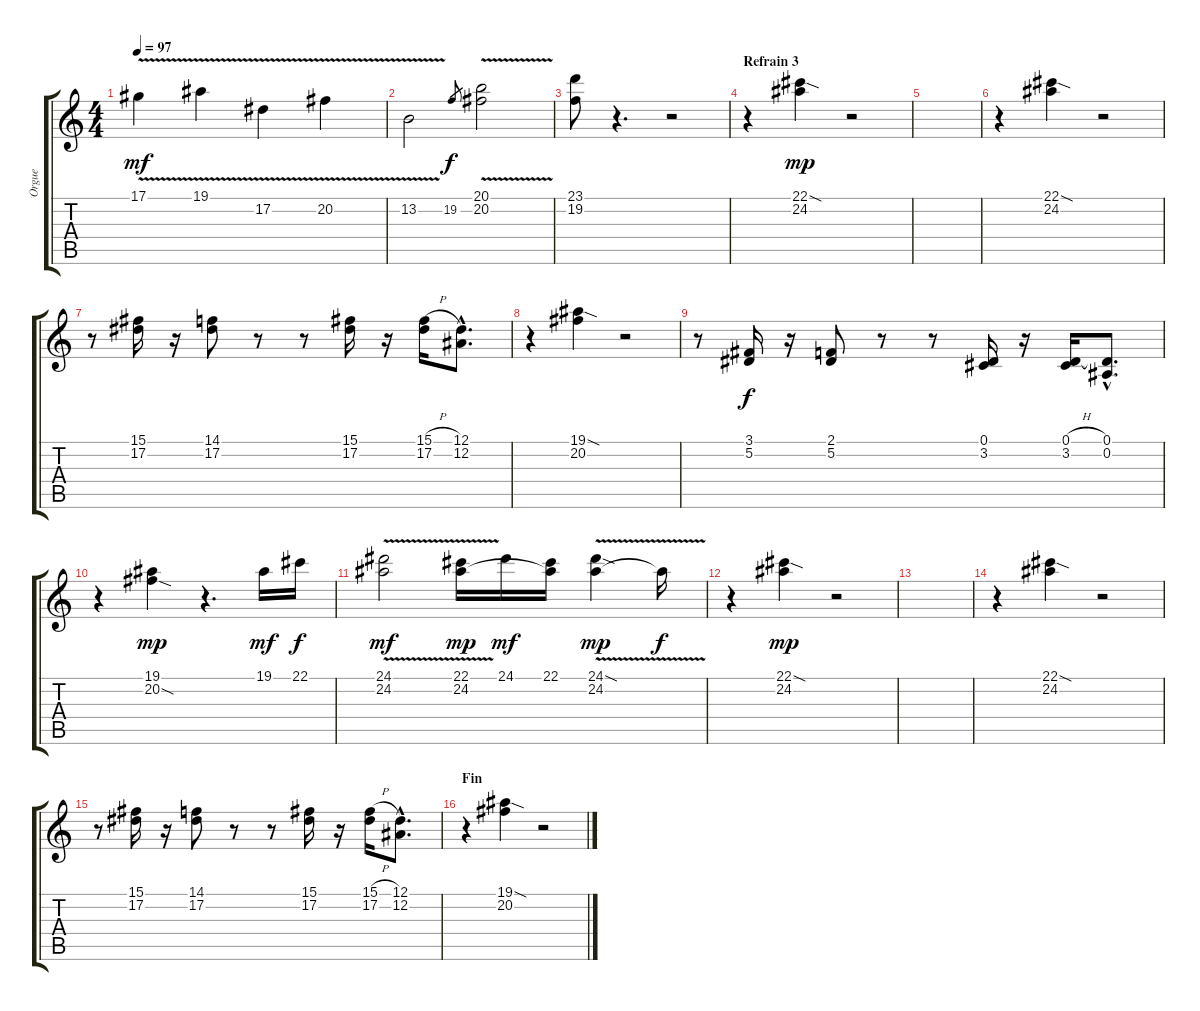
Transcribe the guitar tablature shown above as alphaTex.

\track ("Orgue" "Orgue") {instrument rockorgan}
\staff {score tabs}
\tuning (Eb4 Bb3 Gb3 Db3 Ab2 Eb2) {hide}
\ts (4 4)
\tempo 97
\clef g2
\ks c
17.1{v}.4{dy mf} 19.1{v}.4 17.2{v}.4 20.2{v}.4 |
13.2{v}.2 19.2.8{gr dy f} (20.1{v} 20.2{v}).2 |
(23.1 19.2).8 r.4{d} r.2 |
\section ("" "Refrain 3")
r.4 (22.1{sod} 24.2).4{dy mp} r.2 |
|
r.4 (22.1{sod} 24.2).4 r.2 |
r.8 (15.1 17.2).16 r.16 (14.1 17.2).8 r.8 r.8 (15.1 17.2).16 r.16 (15.1{h} 17.2).16 (12.1{hac} 12.2{hac}).8{d} |
r.4 (19.1{sod} 20.2).4 r.2 |
r.8 (3.1 5.2).16{dy f} r.16 (2.1 5.2).8 r.8 r.8 (0.1 3.2).16 r.16 (0.1{h} 3.2).16 (0.1{hac} 0.2{hac}).8{d} |
r.4 (19.1 20.2{sod}).4{dy mp} r.4{d} 19.1.16{dy mf} 22.1.16{dy f} |
(24.1{v} 24.2{v}).2{dy mf} (22.1{v} 24.2).16{dy mp} 24.1.16{dy mf} (22.1 24.2{t}).16 (24.1{sod} 24.2{v}).4{dy mp} 24.2{t}.16{dy f} |
r.4 (22.1{sod} 24.2).4{dy mp} r.2 |
|
r.4 (22.1{sod} 24.2).4 r.2 |
r.8 (15.1 17.2).16 r.16 (14.1 17.2).8 r.8 r.8 (15.1 17.2).16 r.16 (15.1{h} 17.2).16 (12.1{hac} 12.2{hac}).8{d} |
\section ("" "Fin")
r.4 (19.1{sod} 20.2).4 r.2
